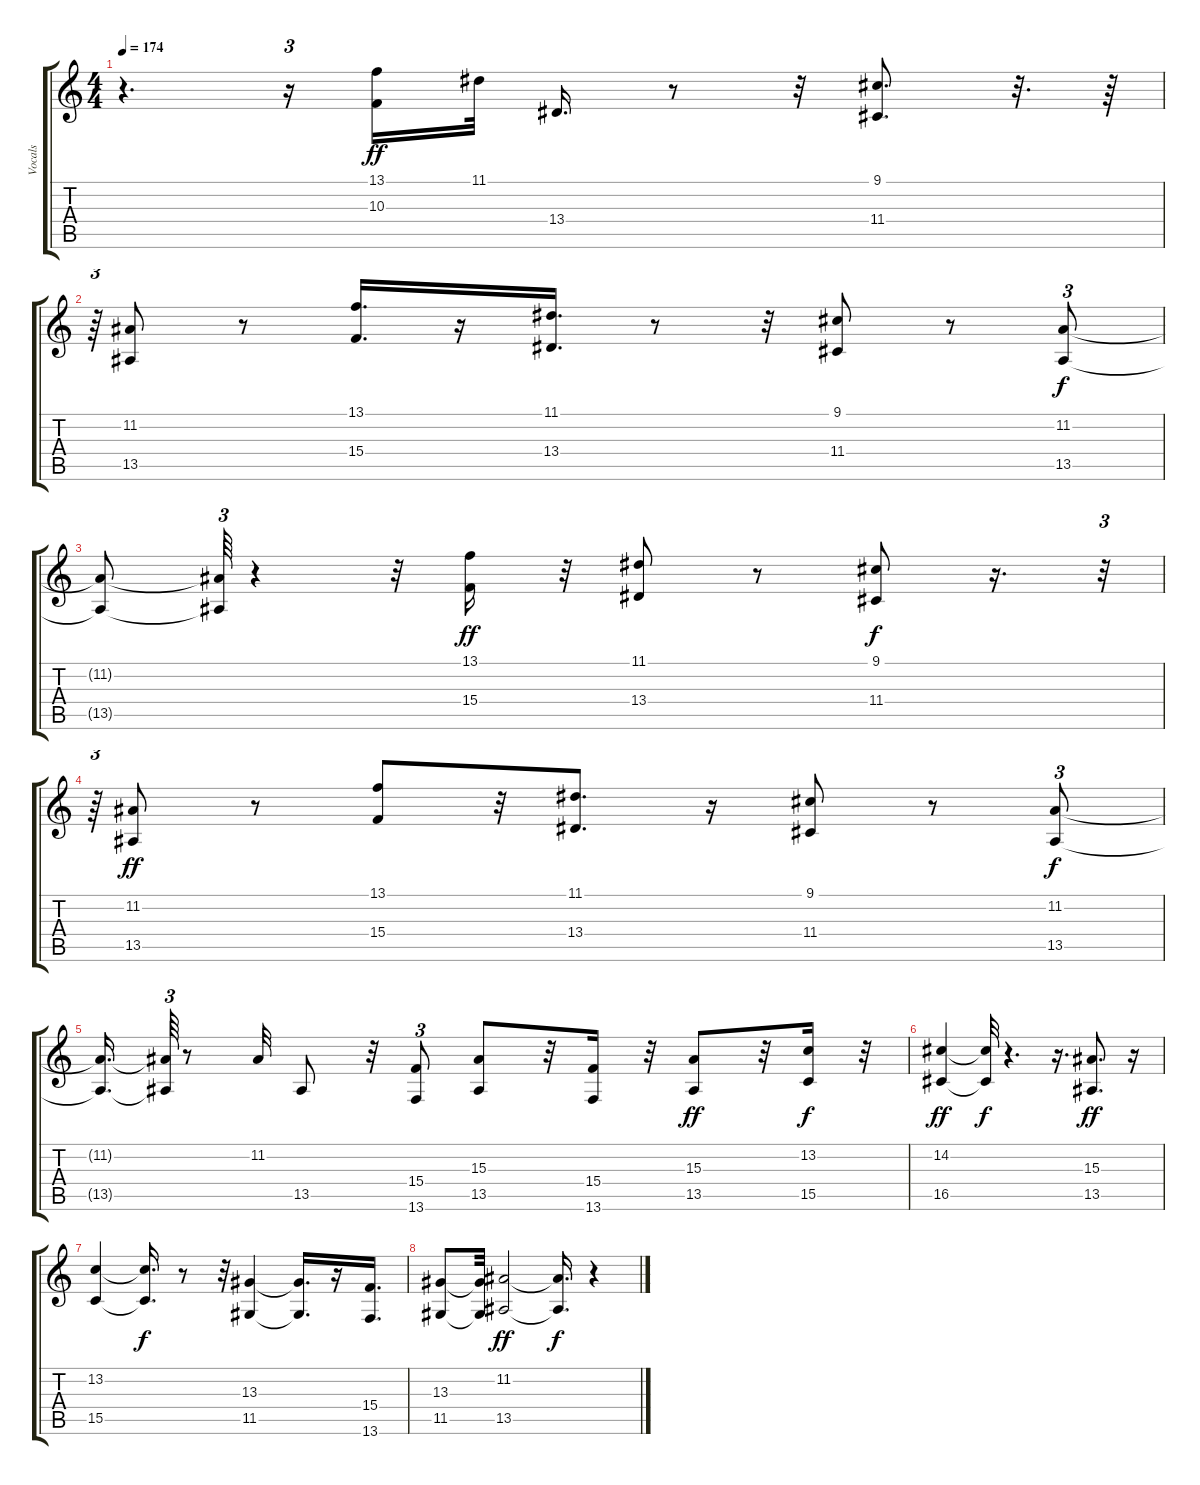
\track ("Vocals" "Vocals") {instrument brasssection}
\staff {score tabs}
\tuning (E4 B3 G3 D3 A2 E2) {hide}
\ts (4 4)
\tempo 174
\clef g2
\ks c
r.4{d dy f} r.16{tu (3 2)} (13.1 10.3).16{dy ff} 11.1.32 13.4.16{d} r.8 r.32 (9.1 11.4).8{d} r.32{d} r.64 |
r.64{tu (3 2)} (11.2 13.5).8 r.8 (13.1 15.4).16{d} r.16 (11.1 13.4).16{d} r.8 r.32 (9.1 11.4).8 r.8 (11.2 13.5).8{tu (3 2) dy f} |
(11.2{t} 13.5{t}).8 (11.2{t} 13.5{t}).64{tu (3 2)} r.4 r.32 (13.1 15.4).16{dy ff} r.32 (11.1 13.4).8 r.8 (9.1 11.4).8{dy f} r.16{d} r.32{tu (3 2)} |
r.64{tu (3 2)} (11.2 13.5).8{dy ff} r.8 (13.1 15.4).8 r.32 (11.1 13.4).8{d} r.16 (9.1 11.4).8 r.8 (11.2 13.5).8{tu (3 2) dy f} |
(11.2{t} 13.5{t}).16{d} (11.2{t} 13.5{t}).64{tu (3 2)} r.8 11.2.32 13.5.8 r.32 (15.4 13.6).8{tu (3 2)} (15.3 13.5).8 r.32 (15.4 13.6).16 r.32 (15.3 13.5).8{dy ff} r.32 (13.2 15.5).16{dy f} r.32 |
(14.2 16.5).4{dy ff} (14.2{t} 16.5{t}).32{dy f} r.4{d} r.16{d} (15.3 13.5).8{d dy ff} r.16 |
(13.2 15.5).4 (13.2{t} 15.5{t}).16{d dy f} r.8 r.32 (13.3 11.5).4 (13.3{t} 11.5{t}).16{d} r.16 (15.4 13.6).16{d} |
(13.3 11.5).8 (13.3{t} 11.5{t}).32 (11.2 13.5).2{dy ff} (11.2{t} 13.5{t}).16{d dy f} r.4
